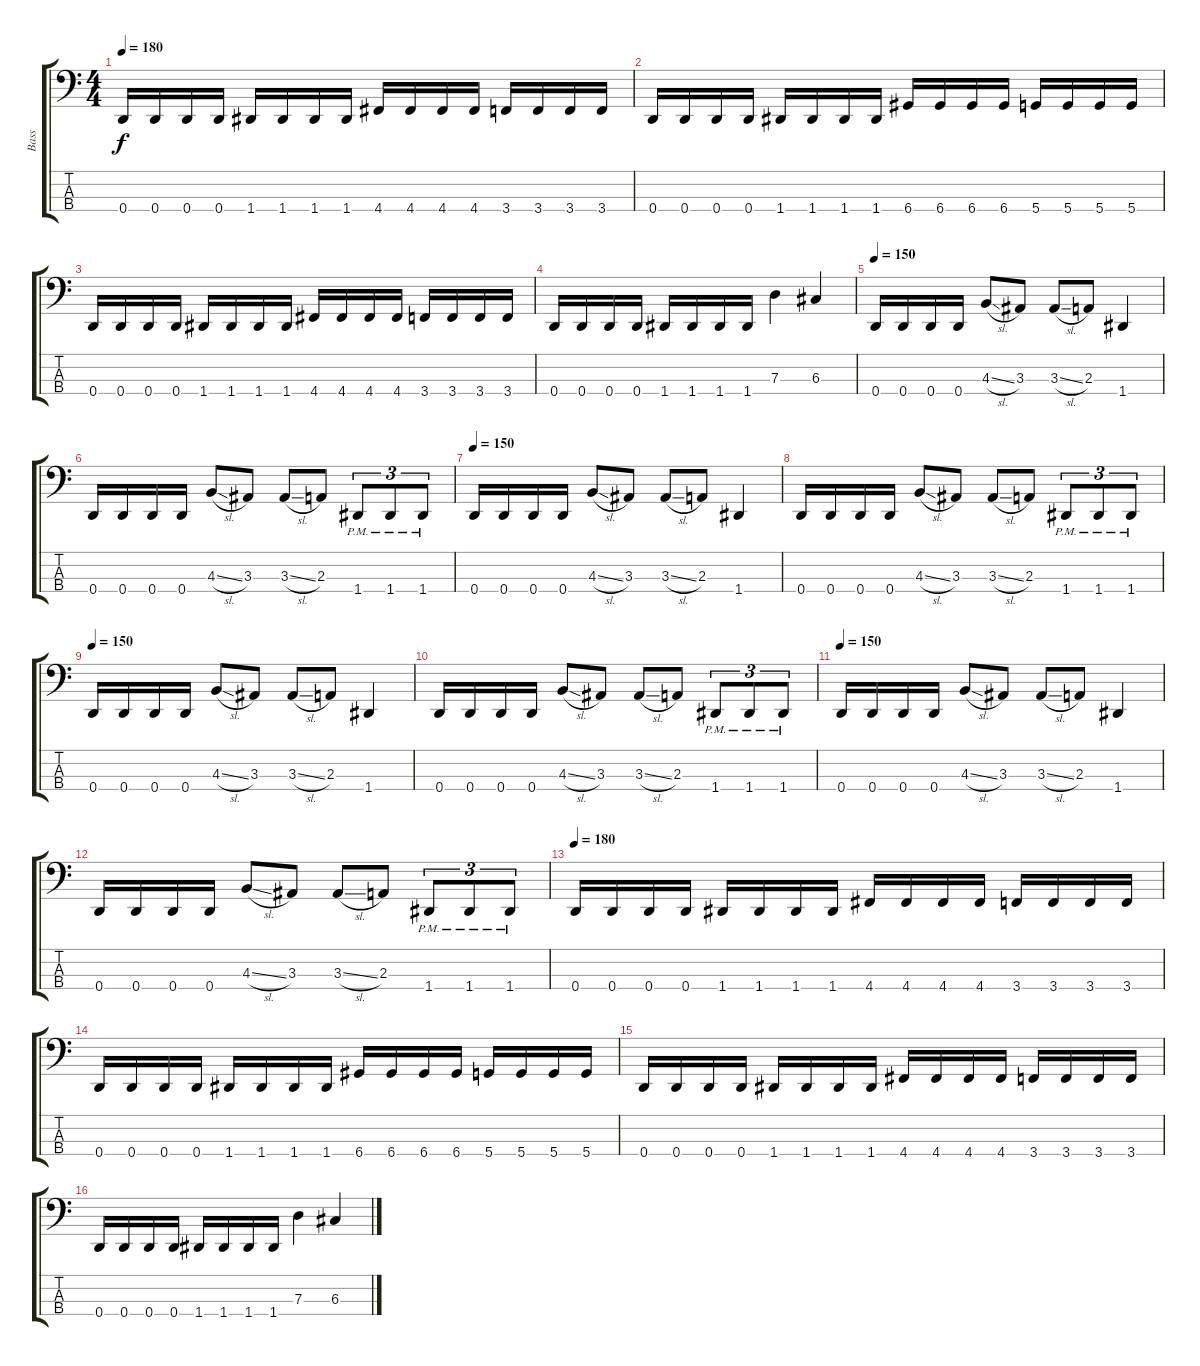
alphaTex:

\track ("Bass" "Bass") {instrument electricbasspick}
\staff {score tabs}
\tuning (F2 C2 G1 D1) {hide}
\ts (4 4)
\tempo 180
\clef f4
\ks c
0.4.16{dy f} 0.4.16 0.4.16 0.4.16 1.4.16 1.4.16 1.4.16 1.4.16 4.4.16 4.4.16 4.4.16 4.4.16 3.4.16 3.4.16 3.4.16 3.4.16 |
0.4.16 0.4.16 0.4.16 0.4.16 1.4.16 1.4.16 1.4.16 1.4.16 6.4.16 6.4.16 6.4.16 6.4.16 5.4.16 5.4.16 5.4.16 5.4.16 |
0.4.16 0.4.16 0.4.16 0.4.16 1.4.16 1.4.16 1.4.16 1.4.16 4.4.16 4.4.16 4.4.16 4.4.16 3.4.16 3.4.16 3.4.16 3.4.16 |
0.4.16 0.4.16 0.4.16 0.4.16 1.4.16 1.4.16 1.4.16 1.4.16 7.3.4 6.3.4 |
\tempo 150
0.4.16 0.4.16 0.4.16 0.4.16 4.3{sl}.8 3.3.8 3.3{sl}.8 2.3.8 1.4.4 |
0.4.16 0.4.16 0.4.16 0.4.16 4.3{sl}.8 3.3.8 3.3{sl}.8 2.3.8 1.4{pm}.8{tu (3 2)} 1.4{pm}.8{tu (3 2)} 1.4{pm}.8{tu (3 2)} |
\tempo 150
0.4.16 0.4.16 0.4.16 0.4.16 4.3{sl}.8 3.3.8 3.3{sl}.8 2.3.8 1.4.4 |
0.4.16 0.4.16 0.4.16 0.4.16 4.3{sl}.8 3.3.8 3.3{sl}.8 2.3.8 1.4{pm}.8{tu (3 2)} 1.4{pm}.8{tu (3 2)} 1.4{pm}.8{tu (3 2)} |
\tempo 150
0.4.16 0.4.16 0.4.16 0.4.16 4.3{sl}.8 3.3.8 3.3{sl}.8 2.3.8 1.4.4 |
0.4.16 0.4.16 0.4.16 0.4.16 4.3{sl}.8 3.3.8 3.3{sl}.8 2.3.8 1.4{pm}.8{tu (3 2)} 1.4{pm}.8{tu (3 2)} 1.4{pm}.8{tu (3 2)} |
\tempo 150
0.4.16 0.4.16 0.4.16 0.4.16 4.3{sl}.8 3.3.8 3.3{sl}.8 2.3.8 1.4.4 |
0.4.16 0.4.16 0.4.16 0.4.16 4.3{sl}.8 3.3.8 3.3{sl}.8 2.3.8 1.4{pm}.8{tu (3 2)} 1.4{pm}.8{tu (3 2)} 1.4{pm}.8{tu (3 2)} |
\tempo 180
0.4.16 0.4.16 0.4.16 0.4.16 1.4.16 1.4.16 1.4.16 1.4.16 4.4.16 4.4.16 4.4.16 4.4.16 3.4.16 3.4.16 3.4.16 3.4.16 |
0.4.16 0.4.16 0.4.16 0.4.16 1.4.16 1.4.16 1.4.16 1.4.16 6.4.16 6.4.16 6.4.16 6.4.16 5.4.16 5.4.16 5.4.16 5.4.16 |
0.4.16 0.4.16 0.4.16 0.4.16 1.4.16 1.4.16 1.4.16 1.4.16 4.4.16 4.4.16 4.4.16 4.4.16 3.4.16 3.4.16 3.4.16 3.4.16 |
0.4.16 0.4.16 0.4.16 0.4.16 1.4.16 1.4.16 1.4.16 1.4.16 7.3.4 6.3.4
